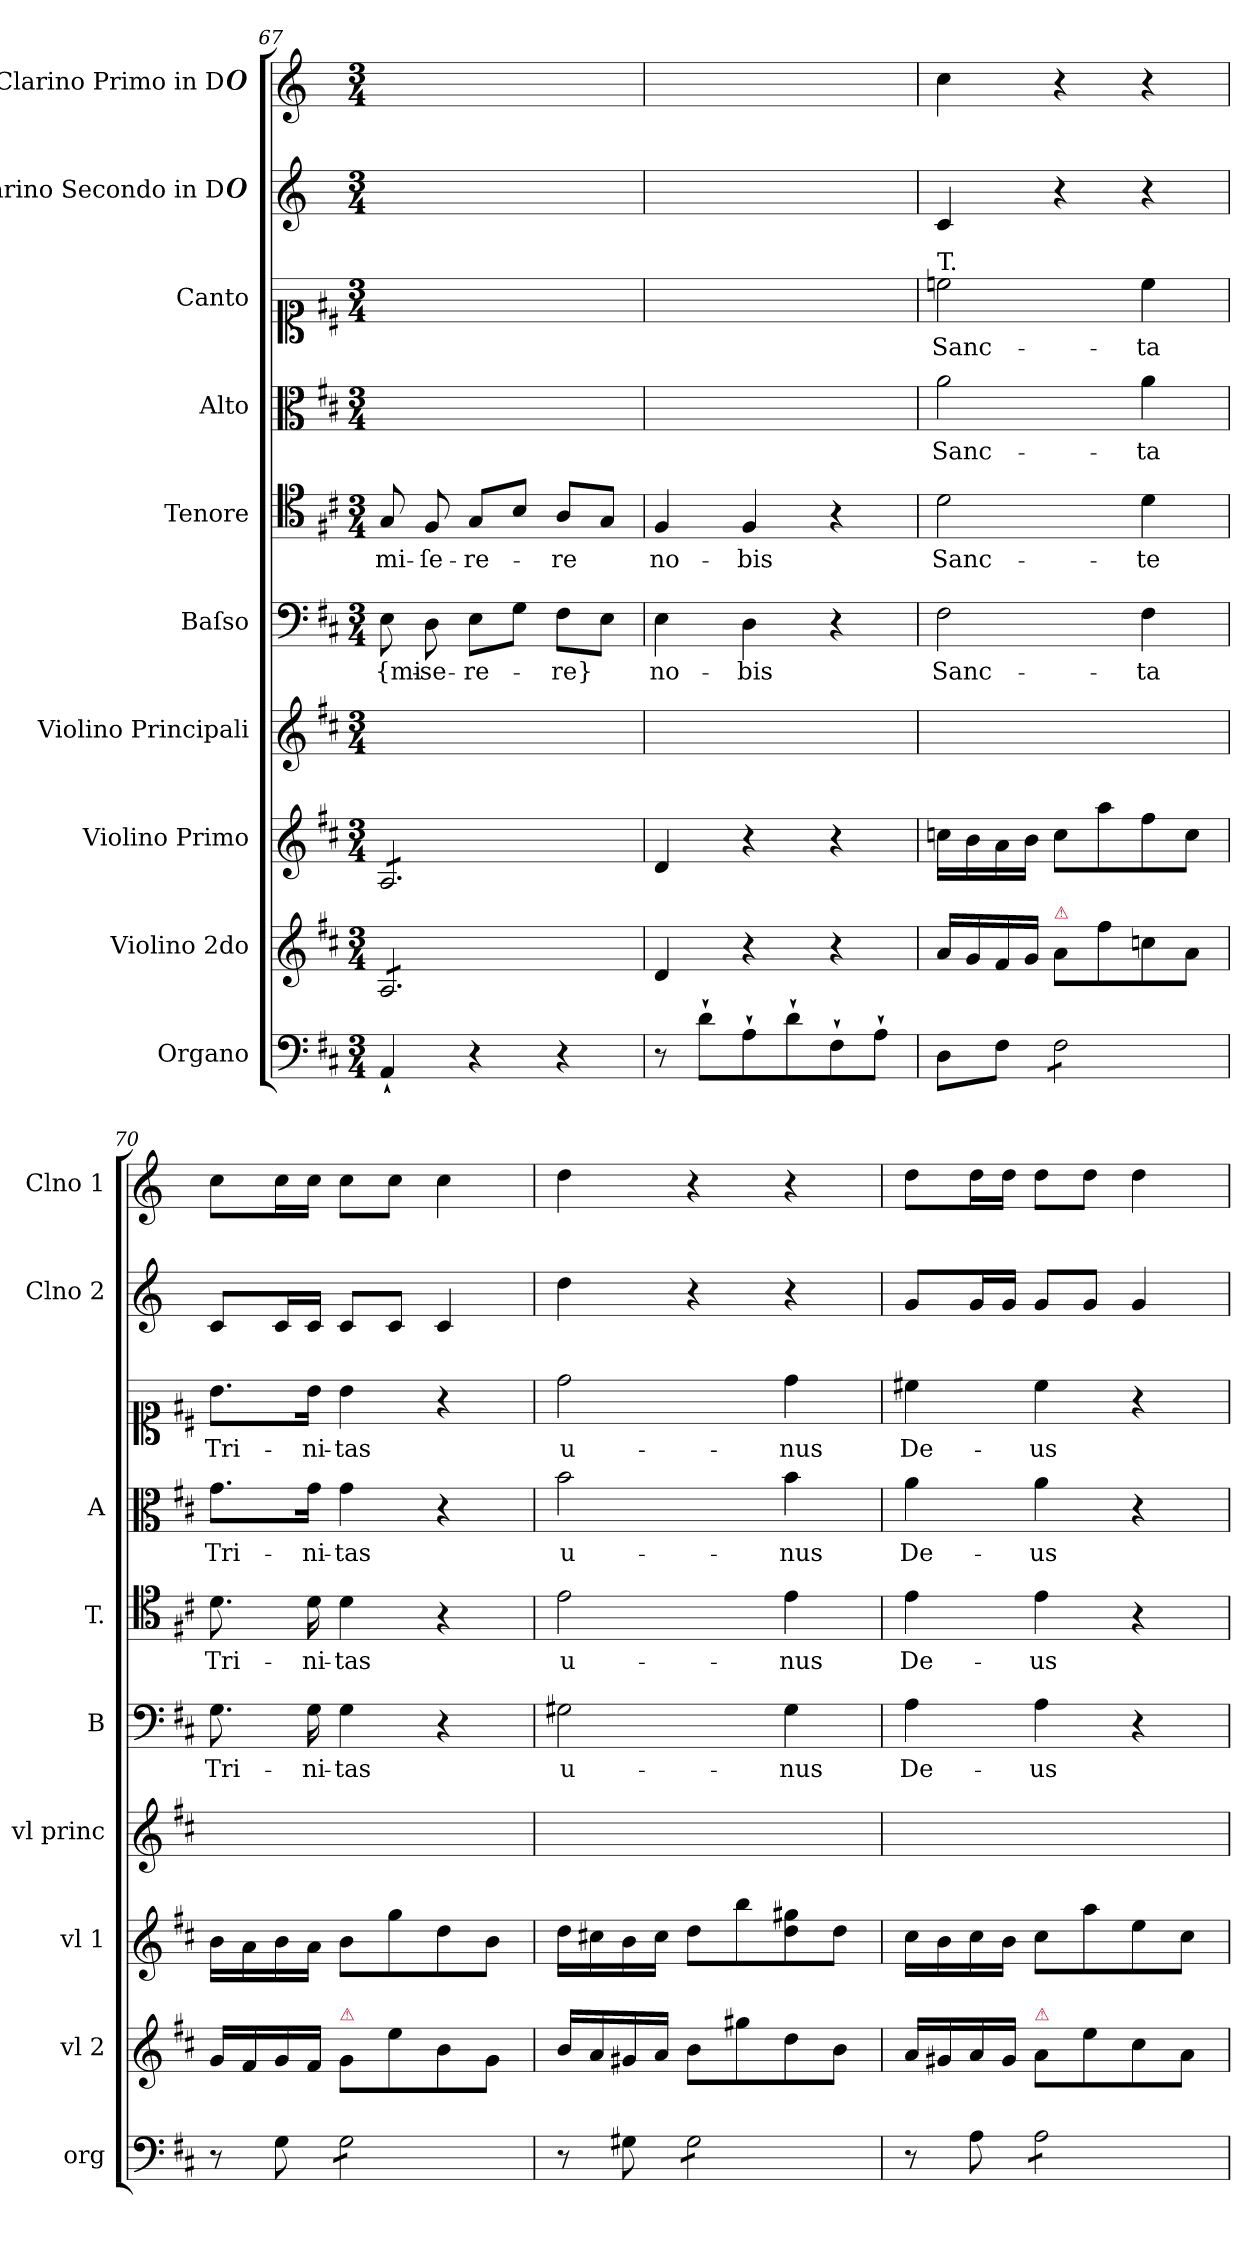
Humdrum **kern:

**kern	**kern	**kern	**kern	**kern	**text	**kern	**text	**kern	**text	**kern	**text	**kern	**kern
*part10	*part9	*part8	*part7	*part6	*part6	*part5	*part5	*part4	*part4	*part3	*part3	*part2	*part1
*staff10	*staff9	*staff8	*staff7	*staff6	*staff6	*staff5	*staff5	*staff4	*staff4	*staff3	*staff3	*staff2	*staff1
*I"Organo	*I"Violino 2do	*I"Violino Primo	*I"Violino Principali	*I"Baſso	*	*I"Tenore	*	*I"Alto	*	*I"Canto	*	*I"Clarino Secondo in D#	*I"Clarino Primo in D#
*I'org	*I'vl 2	*I'vl 1	*I'vl princ	*I'B	*	*I'T.	*	*I'A	*	*	*	*I'Clno 2	*I'Clno 1
*clefF4	*clefG2	*clefG2	*clefG2	*clefF4	*	*clefC4	*	*clefC3	*	*clefC1	*	*clefG2	*clefG2
*	*	*	*	*	*	*	*	*	*	*	*	*ITrd-1c-2	*ITrd-1c-2
*k[f#c#]	*k[f#c#]	*k[f#c#]	*k[f#c#]	*k[f#c#]	*	*k[f#c#]	*	*k[f#c#]	*	*k[f#c#]	*	*k[f#c#]	*k[f#c#]
*M3/4	*M3/4	*M3/4	*M3/4	*M3/4	*	*M3/4	*	*M3/4	*	*M3/4	*	*M3/4	*M3/4
=67	=67	=67	=67	=67	=67	=67	=67	=67	=67	=67	=67	=67	=67
*	*tremolo	*	*	*	*	*	*	*	*	*	*	*	*
*	*	*tremolo	*	*	*	*	*	*	*	*	*	*	*
4AA`/	8A/L	8A/L	2.ryy	8E\	{mi-	8G/	mi-	2.ryy	.	2.ryy	.	2.ryy	2.ryy
.	8A/	8A/	.	8D\	-se-	8F#/	-ſe-	.	.	.	.	.	.
4r	8A/	8A/	.	8E\L	-re-	8G/L	-re-	.	.	.	.	.	.
.	8A/	8A/	.	8G\J	.	8B/J	.	.	.	.	.	.	.
4r	8A/	8A/	.	8F#\L	-re}	8A/L	-re	.	.	.	.	.	.
.	8A/J	8A/J	.	8E\J	.	8G/J	.	.	.	.	.	.	.
*	*	*Xtremolo	*	*	*	*	*	*	*	*	*	*	*
*	*Xtremolo	*	*	*	*	*	*	*	*	*	*	*	*
=68	=68	=68	=68	=68	=68	=68	=68	=68	=68	=68	=68	=68	=68
8r	4d/	4d/	2.ryy	4E\	no-	4F#/	no-	2.ryy	.	2.ryy	.	2.ryy	2.ryy
8d`\L	.	.	.	.	.	.	.	.	.	.	.	.	.
8A`\	4r	4r	.	4D\	-bis	4F#/	-bis	.	.	.	.	.	.
8d`\	.	.	.	.	.	.	.	.	.	.	.	.	.
8F#`\	4r	4r	.	4r	.	4r	.	.	.	.	.	.	.
8A`\J	.	.	.	.	.	.	.	.	.	.	.	.	.
=69	=69	=69	=69	=69	=69	=69	=69	=69	=69	=69	=69	=69	=69
!	!	!	!	!	!	!	!	!	!	!LO:TX:a:t=T.	!	!	!
8D\L	16a/LL	16ccn\LL	2.ryy	2F#\	Sanc-	2d\	Sanc-	2a\	Sanc-	2ccn\	Sanc-	4d/	4dd\
.	16g/	16b\	.	.	.	.	.	.	.	.	.	.	.
8F#\J	16f#/	16a\	.	.	.	.	.	.	.	.	.	.	.
.	16g/JJ	16b\JJ	.	.	.	.	.	.	.	.	.	.	.
!	!LO:TX:a:color=crimson:t=⚠	!	!	!	!	!	!	!	!	!	!	!	!
!LO:TX:a:t=problem	!	!	!	!	!	!	!	!	!	!	!	!	!
*tremolo	*	*	*	*	*	*	*	*	*	*	*	*	*
8F#\L	8a/L	8cc\L	.	.	.	.	.	.	.	.	.	4r	4r
8F#\	8ff#\	8aa\	.	.	.	.	.	.	.	.	.	.	.
8F#\	8ccn\	8ff#\	.	4F#\	-ta	4d\	-te	4a\	-ta	4cc\	-ta	4r	4r
8F#\J	8a\J	8cc\J	.	.	.	.	.	.	.	.	.	.	.
*Xtremolo	*	*	*	*	*	*	*	*	*	*	*	*	*
=70	=70	=70	=70	=70	=70	=70	=70	=70	=70	=70	=70	=70	=70
8r	16g/LL	16b\LL	2.ryy	8.G\	Tri-	8.d\	Tri-	8.g\L	Tri-	8.b\L	Tri-	8d/L	8dd\L
.	16f#/	16a\	.	.	.	.	.	.	.	.	.	.	.
8G\	16g/	16b\	.	.	.	.	.	.	.	.	.	16d/L	16dd\L
.	16f#/JJ	16a\JJ	.	16G\	-ni-	16d\	-ni-	16g\Jk	-ni-	16b\Jk	-ni-	16d/JJ	16dd\JJ
!	!LO:TX:a:color=crimson:t=⚠	!	!	!	!	!	!	!	!	!	!	!	!
*tremolo	*	*	*	*	*	*	*	*	*	*	*	*	*
8G\L	8g\L	8b\L	.	4G\	-tas	4d\	-tas	4g\	-tas	4b\	-tas	8d/L	8dd\L
8G\	8ee\	8gg\	.	.	.	.	.	.	.	.	.	8d/J	8dd\J
8G\	8b\	8dd\	.	4r	.	4r	.	4r	.	4r	.	4d/	4dd\
8G\J	8g\J	8b\J	.	.	.	.	.	.	.	.	.	.	.
*Xtremolo	*	*	*	*	*	*	*	*	*	*	*	*	*
=71	=71	=71	=71	=71	=71	=71	=71	=71	=71	=71	=71	=71	=71
8r	16b/LL	16dd\LL	2.ryy	2G#X\	u-	2e\	u-	2b\	u-	2dd\	u-	4ee\	4ee\
.	16a/	16cc#X\	.	.	.	.	.	.	.	.	.	.	.
8G#X\	16g#X/	16b\	.	.	.	.	.	.	.	.	.	.	.
.	16a/JJ	16cc#\JJ	.	.	.	.	.	.	.	.	.	.	.
*tremolo	*	*	*	*	*	*	*	*	*	*	*	*	*
8G#\L	8b\L	8dd\L	.	.	.	.	.	.	.	.	.	4r	4r
8G#\	8gg#X\	8bb\	.	.	.	.	.	.	.	.	.	.	.
8G#\	8dd\	8dd\ 8gg#X\	.	4G#\	-nus	4e\	-nus	4b\	-nus	4dd\	-nus	4r	4r
8G#\J	8b\J	8dd\J	.	.	.	.	.	.	.	.	.	.	.
*Xtremolo	*	*	*	*	*	*	*	*	*	*	*	*	*
=72	=72	=72	=72	=72	=72	=72	=72	=72	=72	=72	=72	=72	=72
8r	16a/LL	16cc#\LL	2.ryy	4A\	De-	4e\	De-	4a\	De-	4cc#X\	De-	8a/L	8ee\L
.	16g#X/	16b\	.	.	.	.	.	.	.	.	.	.	.
8A\	16a/	16cc#\	.	.	.	.	.	.	.	.	.	16a/L	16ee\L
.	16g#/JJ	16b\JJ	.	.	.	.	.	.	.	.	.	16a/JJ	16ee\JJ
!	!LO:TX:a:color=crimson:t=⚠	!	!	!	!	!	!	!	!	!	!	!	!
*tremolo	*	*	*	*	*	*	*	*	*	*	*	*	*
8A\L	8a/L	8cc#\L	.	4A\	-us	4e\	-us	4a\	-us	4cc#\	-us	8a/L	8ee\L
8A\	8ee\	8aa\	.	.	.	.	.	.	.	.	.	8a/J	8ee\J
8A\	8cc#\	8ee\	.	4r	.	4r	.	4r	.	4r	.	4a/	4ee\
8A\J	8a\J	8cc#\J	.	.	.	.	.	.	.	.	.	.	.
*Xtremolo	*	*	*	*	*	*	*	*	*	*	*	*	*
=	=	=	=	=	=	=	=	=	=	=	=	=	=
*-	*-	*-	*-	*-	*-	*-	*-	*-	*-	*-	*-	*-	*-
